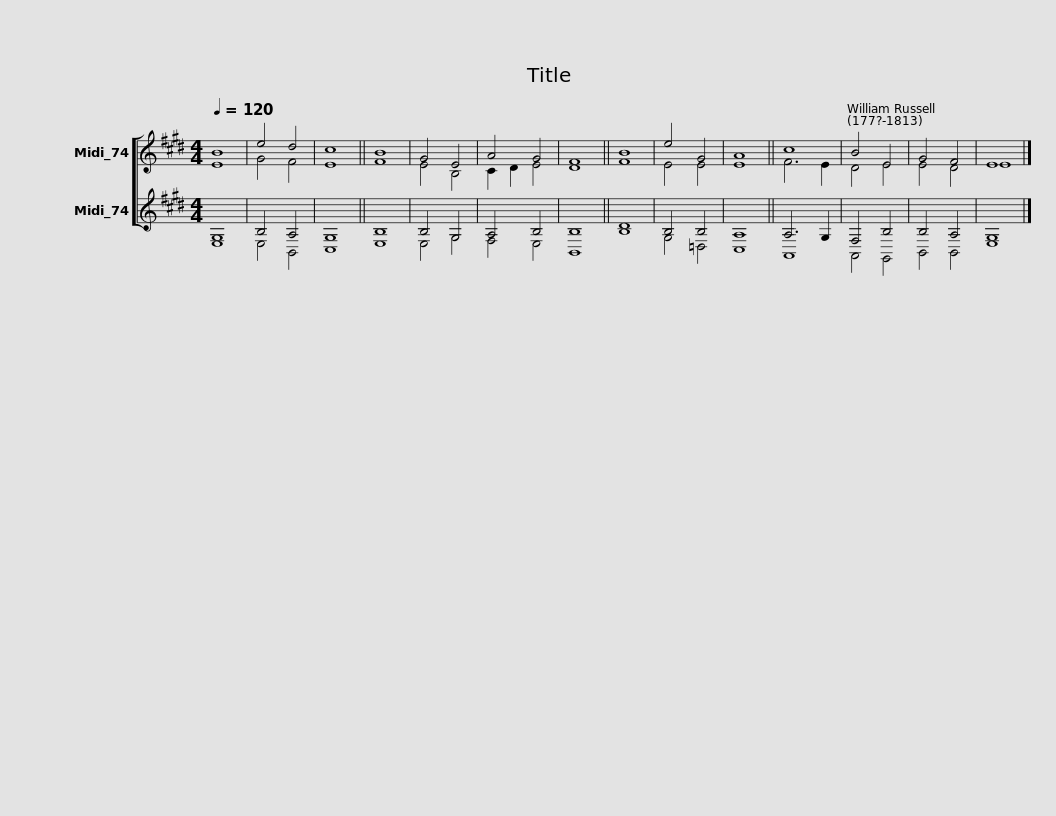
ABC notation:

X:1
%%score [ ( 1 2 ) ( 3 4 ) ]
L:1/8
Q:1/4=120
M:4/4
I:linebreak $
K:E
V:1 treble
V:2 treble
V:3 treble
V:4 treble
V:1
 B8 | e4 d4 | c8 || B8 | G4 E4 | %5
 A4 G4 | F8 || B8 | e4 G4 | A8 || %10
 c8 | B4 E4 | G4 F4 | E8 |] %14
V:2
 E8 | G4 F4 | E8 || F8 | E4 B,4 | %5
 C2 D2 E4 | D8 || F8 | E4 E4 | E8 || %10
 F6 E2 | D4 E4 | E4 D4 | E8 |] %14
V:3
 G,8 | B,4 A,4 | G,8 || B,8 | B,4 G,4 | %5
 A,4 B,4 | B,8 || D8 | B,4 B,4 | A,8 || %10
 A,6 G,2 | F,4 B,4 | B,4 A,4 | G,8 |] %14
V:4
 E,8 | E,4 B,,4 | C,8 || E,8 | E,4 G,4 | %5
 F,4 E,4 | B,,8 || B,8 | G,4 =D,4 | C,8 || %10
 A,,8 | A,,4 G,,4 | B,,4 B,,4 | E,8 |] %14
